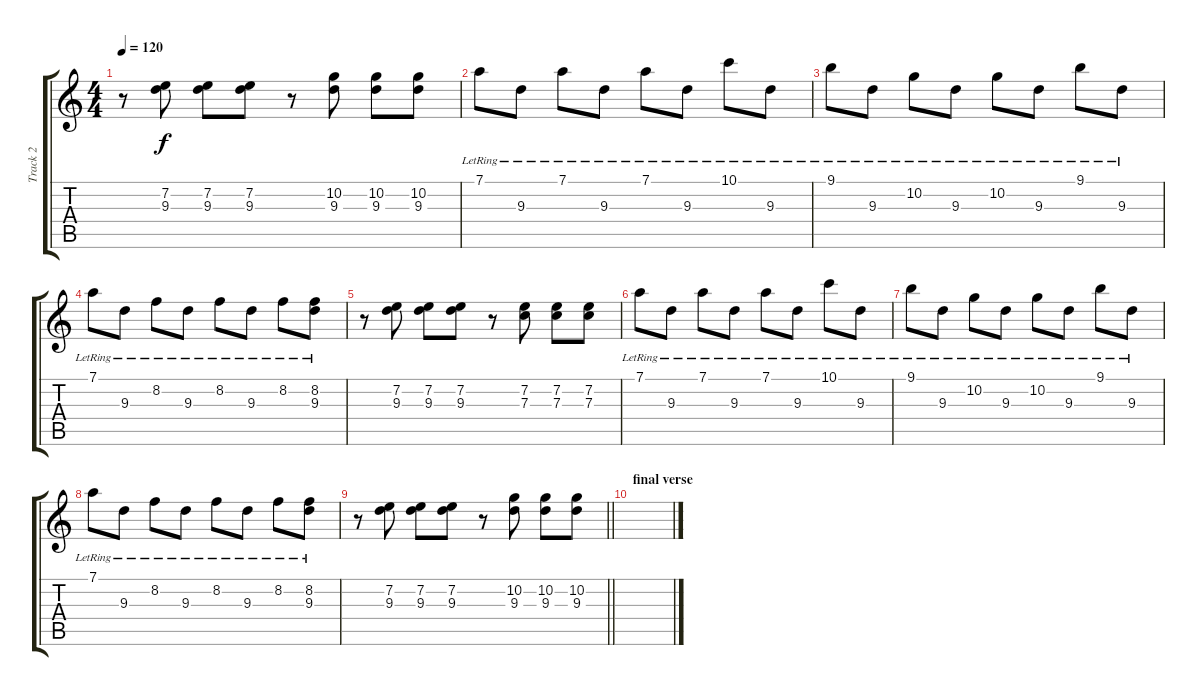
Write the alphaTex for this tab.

\track ("Track 2" "Track 2") {instrument distortionguitar}
\staff {score tabs}
\tuning (D4 A3 F3 C3 G2 D2) {hide}
\ts (4 4)
\tempo 120
\clef g2
\ks c
r.8{dy f} (7.2 9.3).8 (7.2 9.3).8 (7.2 9.3).8 r.8 (10.2 9.3).8 (10.2 9.3).8 (10.2 9.3).8 |
7.1{lr}.8{instrument acousticguitarsteel} 9.3{lr}.8 7.1{lr}.8 9.3{lr}.8 7.1{lr}.8 9.3{lr}.8 10.1{lr}.8 9.3{lr}.8 |
9.1{lr}.8 9.3{lr}.8 10.2{lr}.8 9.3{lr}.8 10.2{lr}.8 9.3{lr}.8 9.1{lr}.8 9.3{lr}.8 |
7.1{lr}.8 9.3{lr}.8 8.2{lr}.8 9.3{lr}.8 8.2{lr}.8 9.3{lr}.8 8.2{lr}.8 (8.2 9.3{lr}).8 |
r.8 (7.2 9.3).8 (7.2 9.3).8 (7.2 9.3).8 r.8 (7.2 7.3).8 (7.2 7.3).8 (7.2 7.3).8 |
7.1{lr}.8{instrument acousticguitarsteel} 9.3{lr}.8 7.1{lr}.8 9.3{lr}.8 7.1{lr}.8 9.3{lr}.8 10.1{lr}.8 9.3{lr}.8 |
9.1{lr}.8 9.3{lr}.8 10.2{lr}.8 9.3{lr}.8 10.2{lr}.8 9.3{lr}.8 9.1{lr}.8 9.3{lr}.8 |
7.1{lr}.8 9.3{lr}.8 8.2{lr}.8 9.3{lr}.8 8.2{lr}.8 9.3{lr}.8 8.2{lr}.8 (8.2 9.3{lr}).8 |
\barLineRight lightlight
r.8 (7.2 9.3).8 (7.2 9.3).8 (7.2 9.3).8 r.8 (10.2 9.3).8 (10.2 9.3).8 (10.2 9.3).8 |
\section ("" "final verse")
